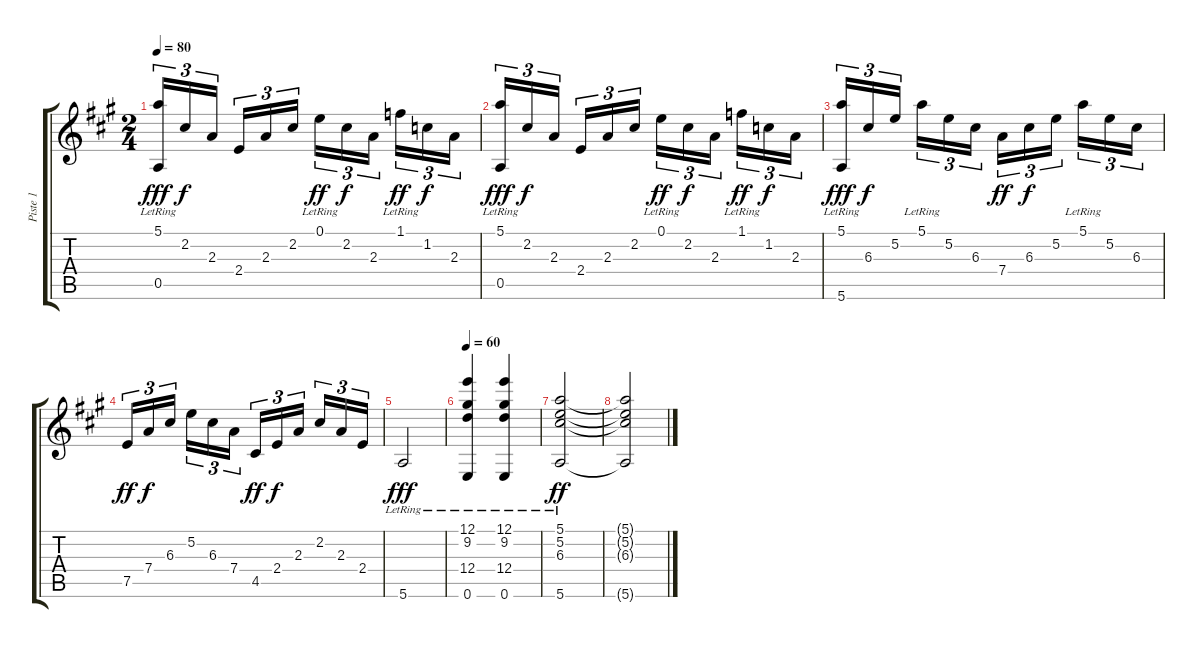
\track ("Piste 1" "Piste 1") {instrument acousticguitarnylon}
\staff {score tabs}
\tuning (E4 B3 G3 D3 A2 E2) {hide}
\ts (2 4)
\tempo 80
\clef g2
\ks a
(5.1{lr} 0.5).16{tu (3 2) dy fff} 2.2.16{tu (3 2) dy f} 2.3.16{tu (3 2)} 2.4.16{tu (3 2)} 2.3.16{tu (3 2)} 2.2.16{tu (3 2)} 0.1{lr}.16{tu (3 2) dy ff} 2.2.16{tu (3 2) dy f} 2.3.16{tu (3 2)} 1.1{lr}.16{tu (3 2) dy ff} 1.2.16{tu (3 2) dy f} 2.3.16{tu (3 2)} |
(5.1{lr} 0.5).16{tu (3 2) dy fff} 2.2.16{tu (3 2) dy f} 2.3.16{tu (3 2)} 2.4.16{tu (3 2)} 2.3.16{tu (3 2)} 2.2.16{tu (3 2)} 0.1{lr}.16{tu (3 2) dy ff} 2.2.16{tu (3 2) dy f} 2.3.16{tu (3 2)} 1.1{lr}.16{tu (3 2) dy ff} 1.2.16{tu (3 2) dy f} 2.3.16{tu (3 2)} |
(5.1{lr} 5.6{lr}).16{tu (3 2) dy fff} 6.3.16{tu (3 2) dy f} 5.2.16{tu (3 2)} 5.1{lr}.16{tu (3 2)} 5.2.16{tu (3 2)} 6.3.16{tu (3 2)} 7.4.16{tu (3 2) dy ff} 6.3.16{tu (3 2) dy f} 5.2.16{tu (3 2)} 5.1{lr}.16{tu (3 2)} 5.2.16{tu (3 2)} 6.3.16{tu (3 2)} |
7.5.16{tu (3 2) dy ff} 7.4.16{tu (3 2) dy f} 6.3.16{tu (3 2)} 5.2.16{tu (3 2)} 6.3.16{tu (3 2)} 7.4.16{tu (3 2)} 4.5.16{tu (3 2) dy ff} 2.4.16{tu (3 2) dy f} 2.3.16{tu (3 2)} 2.2.16{tu (3 2)} 2.3.16{tu (3 2)} 2.4.16{tu (3 2)} |
5.6{lr}.2{dy fff} |
\tempo 60
(12.1{lr} 9.2 12.4 0.6{lr}).4 (12.1{lr} 9.2 12.4 0.6{lr}).4 |
(5.1{lr} 5.2 6.3 5.6{lr}).2{dy ff} |
(5.1{t} 5.2{t} 6.3{t} 5.6{t}).2
